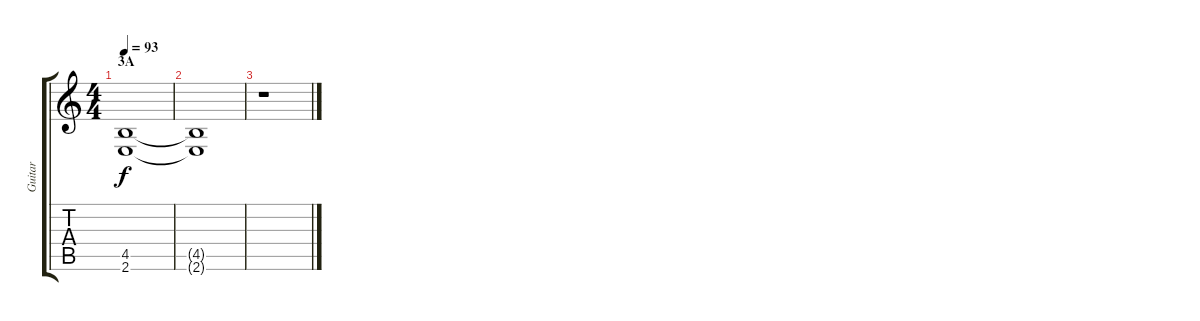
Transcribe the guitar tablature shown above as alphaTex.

\track ("Guitar" "Guitar") {instrument distortionguitar}
\staff {score tabs}
\tuning (D4 A3 F3 C3 G2 D2) {hide}
\ts (4 4)
\section ("" "3A")
\tempo 93
\clef g2
\ks c
(4.5 2.6).1{dy f} |
(4.5{t} 2.6{t}).1 |
r.1
